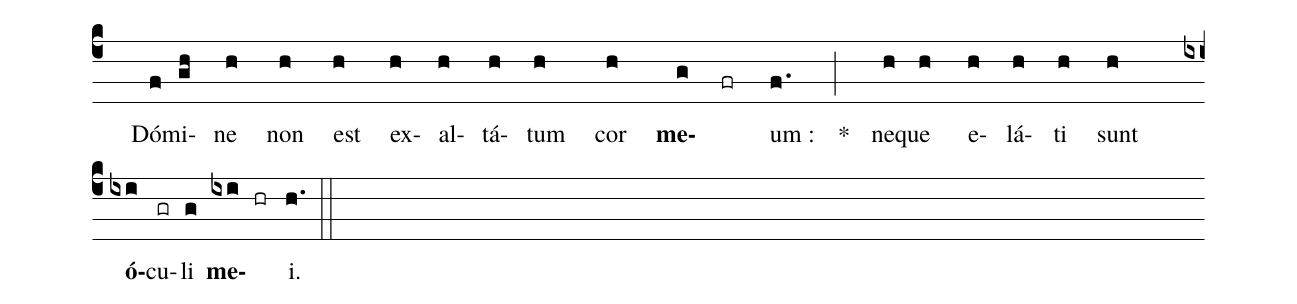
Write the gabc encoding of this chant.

%%
(c4) () Dó(f)mi(gh)ne(h) non(h) est(h) ex(h)al(h)tá(h)tum(h) cor(h) <b>me</b>(g)(fr)um :(f.) *(;) ne(h)que(h) e(h)lá(h)ti(h) sunt(h) (z) <b>ó</b>(ixi)cu(gr)li(g) <b>me</b>(ixi)(hr)i.(h.) (::)
